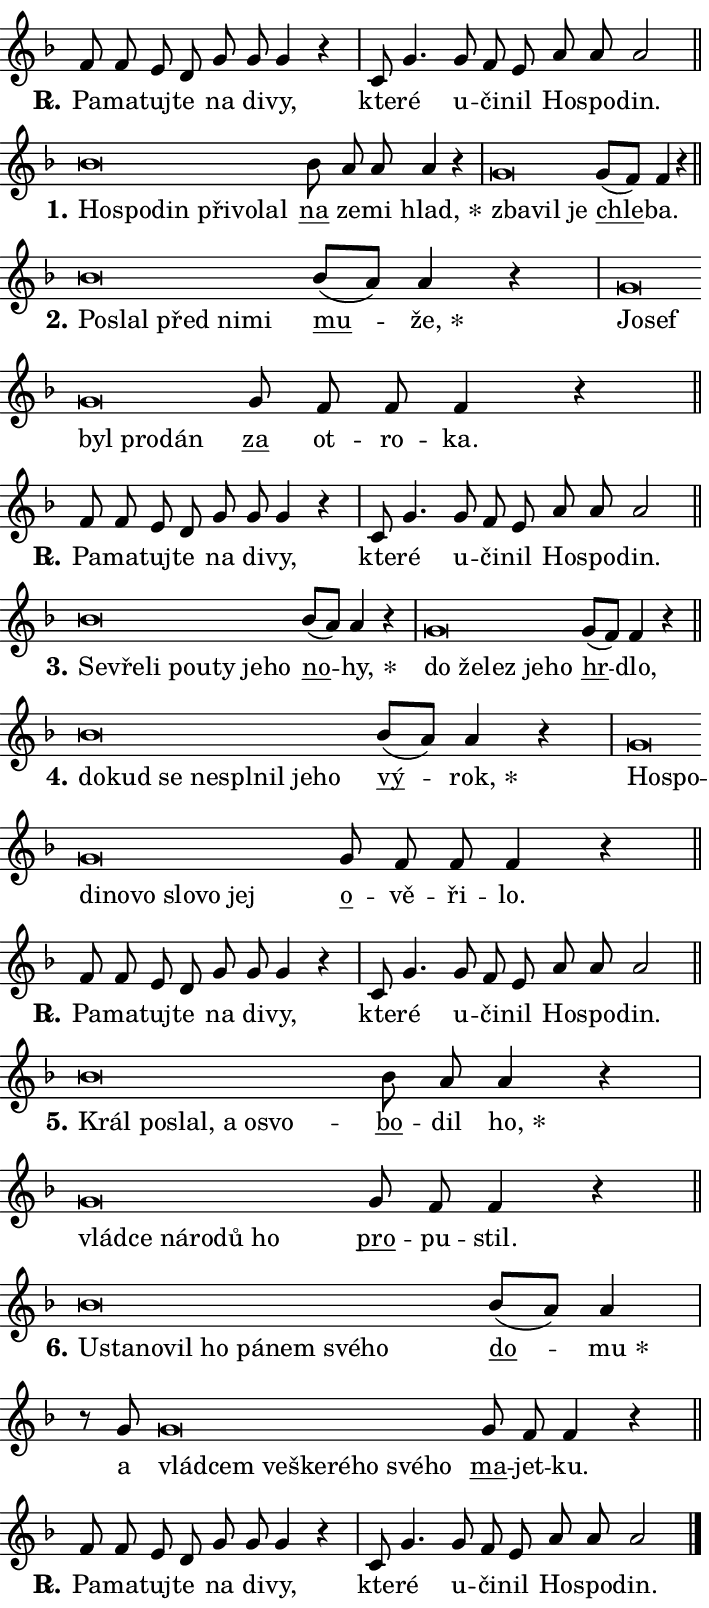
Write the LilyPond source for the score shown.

\version "2.24.0"
\header { tagline = "" }
\paper {
  indent = 0\cm
  top-margin = 0\cm
  right-margin = 0.13\cm % to fit lyric hyphens
  bottom-margin = 0\cm
  left-margin = 0\cm
  paper-width = 12\cm
  page-breaking = #ly:one-page-breaking
  system-system-spacing.basic-distance = #11
  score-system-spacing.basic-distance = #11
  ragged-last = ##f
}


%% Author: Thomas Morley
%% https://lists.gnu.org/archive/html/lilypond-user/2020-05/msg00002.html
#(define (line-position grob)
"Returns position of @var[grob} in current system:
   @code{'start}, if at first time-step
   @code{'end}, if at last time-step
   @code{'middle} otherwise
"
  (let* ((col (ly:item-get-column grob))
         (ln (ly:grob-object col 'left-neighbor))
         (rn (ly:grob-object col 'right-neighbor))
         (col-to-check-left (if (ly:grob? ln) ln col))
         (col-to-check-right (if (ly:grob? rn) rn col))
         (break-dir-left
           (and
             (ly:grob-property col-to-check-left 'non-musical #f)
             (ly:item-break-dir col-to-check-left)))
         (break-dir-right
           (and
             (ly:grob-property col-to-check-right 'non-musical #f)
             (ly:item-break-dir col-to-check-right))))
        (cond ((eqv? 1 break-dir-left) 'start)
              ((eqv? -1 break-dir-right) 'end)
              (else 'middle))))

#(define (tranparent-at-line-position vctor)
  (lambda (grob)
  "Relying on @code{line-position} select the relevant enry from @var{vctor}.
Used to determine transparency,"
    (case (line-position grob)
      ((end) (not (vector-ref vctor 0)))
      ((middle) (not (vector-ref vctor 1)))
      ((start) (not (vector-ref vctor 2))))))

noteHeadBreakVisibility =
#(define-music-function (break-visibility)(vector?)
"Makes @code{NoteHead}s transparent relying on @var{break-visibility}"
#{
  \override NoteHead.transparent =
    #(tranparent-at-line-position break-visibility)
#})

#(define delete-ledgers-for-transparent-note-heads
  (lambda (grob)
    "Reads whether a @code{NoteHead} is transparent.
If so this @code{NoteHead} is removed from @code{'note-heads} from
@var{grob}, which is supposed to be @code{LedgerLineSpanner}.
As a result ledgers are not printed for this @code{NoteHead}"
    (let* ((nhds-array (ly:grob-object grob 'note-heads))
           (nhds-list
             (if (ly:grob-array? nhds-array)
                 (ly:grob-array->list nhds-array)
                 '()))
           ;; Relies on the transparent-property being done before
           ;; Staff.LedgerLineSpanner.after-line-breaking is executed.
           ;; This is fragile ...
           (to-keep
             (remove
               (lambda (nhd)
                 (ly:grob-property nhd 'transparent #f))
               nhds-list)))
      ;; TODO find a better method to iterate over grob-arrays, similiar
      ;; to filter/remove etc for lists
      ;; For now rebuilt from scratch
      (set! (ly:grob-object grob 'note-heads)  '())
      (for-each
        (lambda (nhd)
          (ly:pointer-group-interface::add-grob grob 'note-heads nhd))
        to-keep))))

squashNotes = {
  \override NoteHead.X-extent = #'(-0.2 . 0.2)
  \override NoteHead.Y-extent = #'(-0.75 . 0)
  \override NoteHead.stencil =
    #(lambda (grob)
       (let ((pos (ly:grob-property grob 'staff-position)))
         (begin
           (if (< pos -7) (display "ERROR: Lower brevis then expected\n") (display ""))
           (if (<= pos -6) ly:text-interface::print ly:note-head::print))))
}
unSquashNotes = {
  \revert NoteHead.X-extent
  \revert NoteHead.Y-extent
  \revert NoteHead.stencil
}

hideNotes = \noteHeadBreakVisibility #begin-of-line-visible
unHideNotes = \noteHeadBreakVisibility #all-visible

% work-around for resetting accidentals
% https://lilypond.org/doc/v2.23/Documentation/notation/displaying-rhythms#unmetered-music
cadenzaMeasure = {
  \cadenzaOff
  \partial 1024 s1024
  \cadenzaOn
}

#(define-markup-command (accent layout props text) (markup?)
  "Underline accented syllable"
  (interpret-markup layout props
    #{\markup \override #'(offset . 4.3) \underline { #text }#}))

responsum = \markup \concat {
  "R" \hspace #-1.05 \path #0.1 #'((moveto 0 0.07) (lineto 0.9 0.8)) \hspace #0.05 "."
}

spaceSize = #0.6828661417322834 % exact space size for TeX Gyre Schola

\layout {
  \context {
    \Staff
    \remove "Time_signature_engraver"
    \override LedgerLineSpanner.after-line-breaking = #delete-ledgers-for-transparent-note-heads
  }
  \context {
    \Lyrics {
      \override LyricSpace.minimum-distance = \spaceSize
      \override LyricText.font-name = #"TeX Gyre Schola"
      \override LyricText.font-size = 1
      \override StanzaNumber.font-name = #"TeX Gyre Schola Bold"
      \override StanzaNumber.font-size = 1
    }
  }
  \context {
    \Score 
    \override NoteHead.text =
      #(lambda (grob) 
        (let ((pos (ly:grob-property grob 'staff-position)))
          #{\markup {
            \combine
              \halign #-0.55 \raise #(if (= pos -6) 0 0.5) \override #'(thickness . 2) \draw-line #'(3.2 . 0)
              \musicglyph "noteheads.sM1"
          }#}))
  }
}

% magnetic-lyrics.ily
%
%   written by
%     Jean Abou Samra <jean@abou-samra.fr>
%     Werner Lemberg <wl@gnu.org>
%
%   adapted by
%     Jiri Hon <jiri.hon@gmail.com>
%
% Version 2022-Apr-15

% https://www.mail-archive.com/lilypond-user@gnu.org/msg149350.html

#(define (Left_hyphen_pointer_engraver context)
   "Collect syllable-hyphen-syllable occurrences in lyrics and store
them in properties.  This engraver only looks to the left.  For
example, if the lyrics input is @code{foo -- bar}, it does the
following.

@itemize @bullet
@item
Set the @code{text} property of the @code{LyricHyphen} grob between
@q{foo} and @q{bar} to @code{foo}.

@item
Set the @code{left-hyphen} property of the @code{LyricText} grob with
text @q{foo} to the @code{LyricHyphen} grob between @q{foo} and
@q{bar}.
@end itemize

Use this auxiliary engraver in combination with the
@code{lyric-@/text::@/apply-@/magnetic-@/offset!} hook."
   (let ((hyphen #f)
         (text #f))
     (make-engraver
      (acknowledgers
       ((lyric-syllable-interface engraver grob source-engraver)
        (set! text grob)))
      (end-acknowledgers
       ((lyric-hyphen-interface engraver grob source-engraver)
        ;(when (not (grob::has-interface grob 'lyric-space-interface))
          (set! hyphen grob)));)
      ((stop-translation-timestep engraver)
       (when (and text hyphen)
         (ly:grob-set-object! text 'left-hyphen hyphen))
       (set! text #f)
       (set! hyphen #f)))))

#(define (lyric-text::apply-magnetic-offset! grob)
   "If the space between two syllables is less than the value in
property @code{LyricText@/.details@/.squash-threshold}, move the right
syllable to the left so that it gets concatenated with the left
syllable.

Use this function as a hook for
@code{LyricText@/.after-@/line-@/breaking} if the
@code{Left_@/hyphen_@/pointer_@/engraver} is active."
   (let ((hyphen (ly:grob-object grob 'left-hyphen #f)))
     (when hyphen
       (let ((left-text (ly:spanner-bound hyphen LEFT)))
         (when (grob::has-interface left-text 'lyric-syllable-interface)
           (let* ((common (ly:grob-common-refpoint grob left-text X))
                  (this-x-ext (ly:grob-extent grob common X))
                  (left-x-ext
                   (begin
                     ;; Trigger magnetism for left-text.
                     (ly:grob-property left-text 'after-line-breaking)
                     (ly:grob-extent left-text common X)))
                  ;; `delta` is the gap width between two syllables.
                  (delta (- (interval-start this-x-ext)
                            (interval-end left-x-ext)))
                  (details (ly:grob-property grob 'details))
                  (threshold (assoc-get 'squash-threshold details 0.2)))
             (when (< delta threshold)
               (let* (;; We have to manipulate the input text so that
                      ;; ligatures crossing syllable boundaries are not
                      ;; disabled.  For languages based on the Latin
                      ;; script this is essentially a beautification.
                      ;; However, for non-Western scripts it can be a
                      ;; necessity.
                      (lt (ly:grob-property left-text 'text))
                      (rt (ly:grob-property grob 'text))
                      (is-space (grob::has-interface hyphen 'lyric-space-interface))
                      (space (if is-space " " ""))
                      (extra-delta (if is-space spaceSize 0))
                      ;; Append new syllable.
                      (ltrt-space (if (and (string? lt) (string? rt))
                                (string-append lt space rt)
                                (make-concat-markup (list lt space rt))))
                      ;; Right-align `ltrt` to the right side.
                      (ltrt-space-markup (grob-interpret-markup
                               grob
                               (make-translate-markup
                                (cons (interval-length this-x-ext) 0)
                                (make-right-align-markup ltrt-space)))))
                 (begin
                   ;; Don't print `left-text`.
                   (ly:grob-set-property! left-text 'stencil #f)
                   ;; Set text and stencil (which holds all collected
                   ;; syllables so far) and shift it to the left.
                   (ly:grob-set-property! grob 'text ltrt-space)
                   (ly:grob-set-property! grob 'stencil ltrt-space-markup)
                   (ly:grob-translate-axis! grob (- (- delta extra-delta)) X))))))))))


#(define (lyric-hyphen::displace-bounds-first grob)
   ;; Make very sure this callback isn't triggered too early.
   (let ((left (ly:spanner-bound grob LEFT))
         (right (ly:spanner-bound grob RIGHT)))
     (ly:grob-property left 'after-line-breaking)
     (ly:grob-property right 'after-line-breaking)
     (ly:lyric-hyphen::print grob)))

squashThreshold = #0.4

\layout {
  \context {
    \Lyrics
    \consists #Left_hyphen_pointer_engraver
    \override LyricText.after-line-breaking =
      #lyric-text::apply-magnetic-offset!
    \override LyricHyphen.stencil = #lyric-hyphen::displace-bounds-first
    \override LyricText.details.squash-threshold = \squashThreshold
    \override LyricHyphen.minimum-distance = 0
    \override LyricHyphen.minimum-length = \squashThreshold
  }
}

squashText = \override LyricText.details.squash-threshold = 9999
unSquashText = \override LyricText.details.squash-threshold = \squashThreshold

leftText = \override LyricText.self-alignment-X = #LEFT
unLeftText = \revert LyricText.self-alignment-X

starOffset = #(lambda (grob) 
                (let ((x_offset (ly:self-alignment-interface::aligned-on-x-parent grob)))
                  (if (= x_offset 0) 0 (+ x_offset 1.2))))

star = #(define-music-function (syllable)(string?)
"Append star separator at the end of a syllable"
#{
  \once \override LyricText.X-offset = #starOffset
  \lyricmode { \markup {
    #syllable
    \override #'((font-name . "TeX Gyre Schola Bold")) \hspace #0.2 \lower #0.65 \larger "*"
  } }
#})

starAccent = #(define-music-function (syllable)(string?)
"Append star separator at the end of a syllable and make accent"
#{
  \once \override LyricText.X-offset = #starOffset
  \lyricmode { \markup {
    \accent #syllable
    \override #'((font-name . "TeX Gyre Schola Bold")) \hspace #0.2 \lower #0.65 \larger "*"
  } }
#})

breath = #(define-music-function (syllable)(string?)
"Append breathing indicator at the end of a syllable"
#{
  \lyricmode { \markup { #syllable "+" } }
#})

optionalBreath = #(define-music-function (syllable)(string?)
"Append optional breathing indicator at the end of a syllable"
#{
  \lyricmode { \markup { #syllable "(+)" } }
#})


\score {
    <<
        \new Voice = "melody" { \cadenzaOn \key f \major \relative { f'8 f e d g g g4 r \cadenzaMeasure \bar "|" c,8 g'4. \bar "" g8 f e \bar "" a a a2 \cadenzaMeasure \bar "||" \break } }
        \new Lyrics \lyricsto "melody" { \lyricmode { \set stanza = \responsum
Pa -- ma -- tuj -- te na di -- vy, kte -- ré u -- či -- nil Ho -- spo -- din. } }
    >>
    \layout {}
}

\score {
    <<
        \new Voice = "melody" { \cadenzaOn \key f \major \relative { \squashNotes bes'\breve*1/16 \hideNotes \breve*1/16 \bar "" \breve*1/16 \bar "" \breve*1/16 \bar "" \breve*1/16 \breve*1/16 \bar "" \unHideNotes \unSquashNotes \bar "" bes8 a a a4 r \cadenzaMeasure \bar "|" \squashNotes g\breve*1/16 \hideNotes \breve*1/16 \breve*1/16 \bar "" \unHideNotes \unSquashNotes \bar "" g8[( f)] f4 r \cadenzaMeasure \bar "||" \break } }
        \new Lyrics \lyricsto "melody" { \lyricmode { \set stanza = "1."
\leftText Ho -- \squashText spo -- din při -- vo -- lal \unLeftText \unSquashText \markup \accent na ze -- mi \star hlad, \leftText zba -- \squashText vil je \unLeftText \unSquashText \markup \accent chle -- ba. } }
    >>
    \layout {}
}

\score {
    <<
        \new Voice = "melody" { \cadenzaOn \key f \major \relative { \squashNotes bes'\breve*1/16 \hideNotes \breve*1/16 \bar "" \breve*1/16 \bar "" \breve*1/16 \breve*1/16 \bar "" \unHideNotes \unSquashNotes \bar "" bes8[( a)] a4 r \cadenzaMeasure \bar "|" \squashNotes g\breve*1/16 \hideNotes \breve*1/16 \bar "" \breve*1/16 \bar "" \breve*1/16 \breve*1/16 \bar "" \unHideNotes \unSquashNotes \bar "" g8 f f f4 r \cadenzaMeasure \bar "||" \break } }
        \new Lyrics \lyricsto "melody" { \lyricmode { \set stanza = "2."
\leftText Po -- \squashText slal před ni -- mi \unLeftText \unSquashText \markup \accent mu -- \star že, \leftText Jo -- \squashText sef byl pro -- dán \unLeftText \unSquashText \markup \accent za ot -- ro -- ka. } }
    >>
    \layout {}
}

\score {
    <<
        \new Voice = "melody" { \cadenzaOn \key f \major \relative { f'8 f e d g g g4 r \cadenzaMeasure \bar "|" c,8 g'4. \bar "" g8 f e \bar "" a a a2 \cadenzaMeasure \bar "||" \break } }
        \new Lyrics \lyricsto "melody" { \lyricmode { \set stanza = \responsum
Pa -- ma -- tuj -- te na di -- vy, kte -- ré u -- či -- nil Ho -- spo -- din. } }
    >>
    \layout {}
}

\score {
    <<
        \new Voice = "melody" { \cadenzaOn \key f \major \relative { \squashNotes bes'\breve*1/16 \hideNotes \breve*1/16 \bar "" \breve*1/16 \bar "" \breve*1/16 \bar "" \breve*1/16 \bar "" \breve*1/16 \breve*1/16 \bar "" \unHideNotes \unSquashNotes \bar "" bes8[( a)] a4 r \cadenzaMeasure \bar "|" \squashNotes g\breve*1/16 \hideNotes \breve*1/16 \bar "" \breve*1/16 \bar "" \breve*1/16 \breve*1/16 \bar "" \unHideNotes \unSquashNotes \bar "" g8[( f)] f4 r \cadenzaMeasure \bar "||" \break } }
        \new Lyrics \lyricsto "melody" { \lyricmode { \set stanza = "3."
\leftText Se -- \squashText vře -- li pou -- ty je -- ho \unLeftText \unSquashText \markup \accent no -- \star hy, \leftText do \squashText že -- lez je -- ho \unLeftText \unSquashText \markup \accent hr -- dlo, } }
    >>
    \layout {}
}

\score {
    <<
        \new Voice = "melody" { \cadenzaOn \key f \major \relative { \squashNotes bes'\breve*1/16 \hideNotes \breve*1/16 \bar "" \breve*1/16 \bar "" \breve*1/16 \bar "" \breve*1/16 \bar "" \breve*1/16 \bar "" \breve*1/16 \breve*1/16 \bar "" \unHideNotes \unSquashNotes \bar "" bes8[( a)] a4 r \cadenzaMeasure \bar "|" \squashNotes g\breve*1/16 \hideNotes \breve*1/16 \bar "" \breve*1/16 \bar "" \breve*1/16 \bar "" \breve*1/16 \bar "" \breve*1/16 \bar "" \breve*1/16 \breve*1/16 \bar "" \unHideNotes \unSquashNotes \bar "" g8 f f f4 r \cadenzaMeasure \bar "||" \break } }
        \new Lyrics \lyricsto "melody" { \lyricmode { \set stanza = "4."
\leftText do -- \squashText kud se nes -- pl -- nil je -- ho \unLeftText \unSquashText \markup \accent vý -- \star rok, \leftText Ho -- \squashText spo -- di -- no -- vo slo -- vo jej \unLeftText \unSquashText \markup \accent o -- vě -- ři -- lo. } }
    >>
    \layout {}
}

\score {
    <<
        \new Voice = "melody" { \cadenzaOn \key f \major \relative { f'8 f e d g g g4 r \cadenzaMeasure \bar "|" c,8 g'4. \bar "" g8 f e \bar "" a a a2 \cadenzaMeasure \bar "||" \break } }
        \new Lyrics \lyricsto "melody" { \lyricmode { \set stanza = \responsum
Pa -- ma -- tuj -- te na di -- vy, kte -- ré u -- či -- nil Ho -- spo -- din. } }
    >>
    \layout {}
}

\score {
    <<
        \new Voice = "melody" { \cadenzaOn \key f \major \relative { \squashNotes bes'\breve*1/16 \hideNotes \breve*1/16 \bar "" \breve*1/16 \bar "" \breve*1/16 \bar "" \breve*1/16 \breve*1/16 \bar "" \unHideNotes \unSquashNotes \bar "" bes8 a a4 r \cadenzaMeasure \bar "|" \squashNotes g\breve*1/16 \hideNotes \breve*1/16 \bar "" \breve*1/16 \bar "" \breve*1/16 \bar "" \breve*1/16 \breve*1/16 \bar "" \unHideNotes \unSquashNotes \bar "" g8 f f4 r \cadenzaMeasure \bar "||" \break } }
        \new Lyrics \lyricsto "melody" { \lyricmode { \set stanza = "5."
\leftText Král \squashText po -- slal, a o -- svo -- \unLeftText \unSquashText \markup \accent bo -- dil \star ho, \leftText vlád -- \squashText ce ná -- ro -- dů ho \unLeftText \unSquashText \markup \accent pro -- pu -- stil. } }
    >>
    \layout {}
}

\score {
    <<
        \new Voice = "melody" { \cadenzaOn \key f \major \relative { \squashNotes bes'\breve*1/16 \hideNotes \breve*1/16 \bar "" \breve*1/16 \bar "" \breve*1/16 \bar "" \breve*1/16 \bar "" \breve*1/16 \bar "" \breve*1/16 \bar "" \breve*1/16 \breve*1/16 \bar "" \unHideNotes \unSquashNotes \bar "" bes8[( a)] a4 \cadenzaMeasure \bar "|" r8 g \squashNotes g\breve*1/16 \hideNotes \breve*1/16 \bar "" \breve*1/16 \bar "" \breve*1/16 \bar "" \breve*1/16 \bar "" \breve*1/16 \bar "" \breve*1/16 \breve*1/16 \bar "" \unHideNotes \unSquashNotes \bar "" g8 f f4 r \cadenzaMeasure \bar "||" \break } }
        \new Lyrics \lyricsto "melody" { \lyricmode { \set stanza = "6."
\leftText U -- \squashText sta -- no -- vil ho pá -- nem své -- ho \unLeftText \unSquashText \markup \accent do -- \star mu a \leftText vlád -- \squashText cem ve -- ške -- ré -- ho své -- ho \unLeftText \unSquashText \markup \accent ma -- jet -- ku. } }
    >>
    \layout {}
}

\score {
    <<
        \new Voice = "melody" { \cadenzaOn \key f \major \relative { f'8 f e d g g g4 r \cadenzaMeasure \bar "|" c,8 g'4. \bar "" g8 f e \bar "" a a a2 \cadenzaMeasure \bar "||" \break } \bar "|." }
        \new Lyrics \lyricsto "melody" { \lyricmode { \set stanza = \responsum
Pa -- ma -- tuj -- te na di -- vy, kte -- ré u -- či -- nil Ho -- spo -- din. } }
    >>
    \layout {}
}
